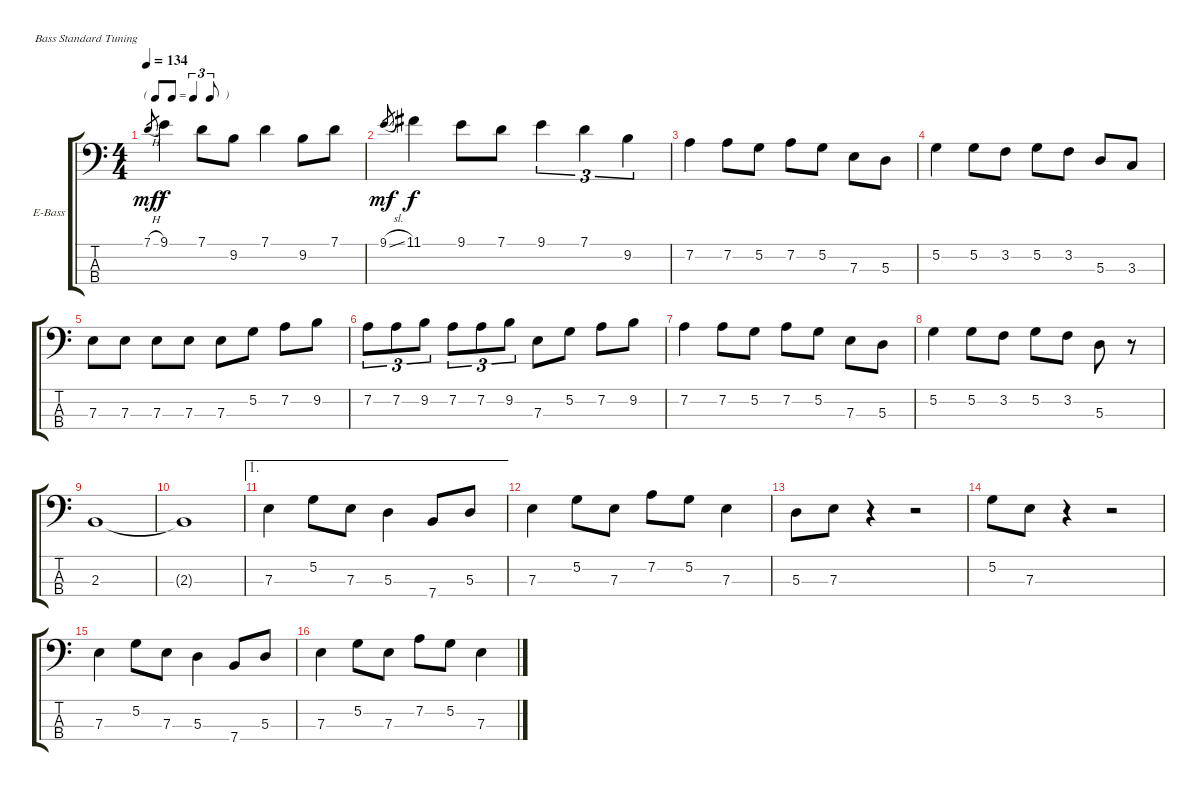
\bracketExtendMode groupsimilarinstruments
\firstSystemTrackNameOrientation horizontal
\otherSystemsTrackNameOrientation horizontal
\track ("Screamer bass" "E-Bass") {instrument electricbassfinger}
\staff {score tabs}
\tuning (G2 D2 A1 E1)
\ts (4 4)
\tf triplet8th
\tempo 134
\clef f4
\ks c
7.1{h}.8{gr dy mf} 9.1.4{dy f} 7.1.8 9.2.8 7.1.4 9.2.8 7.1.8 |
9.1{sl}.8{gr dy mf} 11.1.4{dy f} 9.1.8 7.1.8 9.1.4{tu (3 2)} 7.1.4{tu (3 2)} 9.2.4{tu (3 2)} |
7.2.4 7.2.8 5.2.8 7.2.8 5.2.8 7.3.8 5.3.8 |
5.2.4 5.2.8 3.2.8 5.2.8 3.2.8 5.3.8 3.3.8 |
7.3.8 7.3.8 7.3.8 7.3.8 7.3.8 5.2.8 7.2.8 9.2.8 |
7.2.8{tu (3 2)} 7.2.8{tu (3 2)} 9.2.8{tu (3 2)} 7.2.8{tu (3 2)} 7.2.8{tu (3 2)} 9.2.8{tu (3 2)} 7.3.8 5.2.8 7.2.8 9.2.8 |
7.2.4 7.2.8 5.2.8 7.2.8 5.2.8 7.3.8 5.3.8 |
5.2.4 5.2.8 3.2.8 5.2.8 3.2.8 5.3.8 r.8 |
2.3.1 |
2.3{t}.1 |
\ae 1
7.3.4 5.2.8 7.3.8 5.3.4 7.4.8 5.3.8 |
7.3.4 5.2.8 7.3.8 7.2.8 5.2.8 7.3.4 |
5.3.8 7.3.8 r.4 r.2 |
5.2.8 7.3.8 r.4 r.2 |
7.3.4 5.2.8 7.3.8 5.3.4 7.4.8 5.3.8 |
7.3.4 5.2.8 7.3.8 7.2.8 5.2.8 7.3.4
